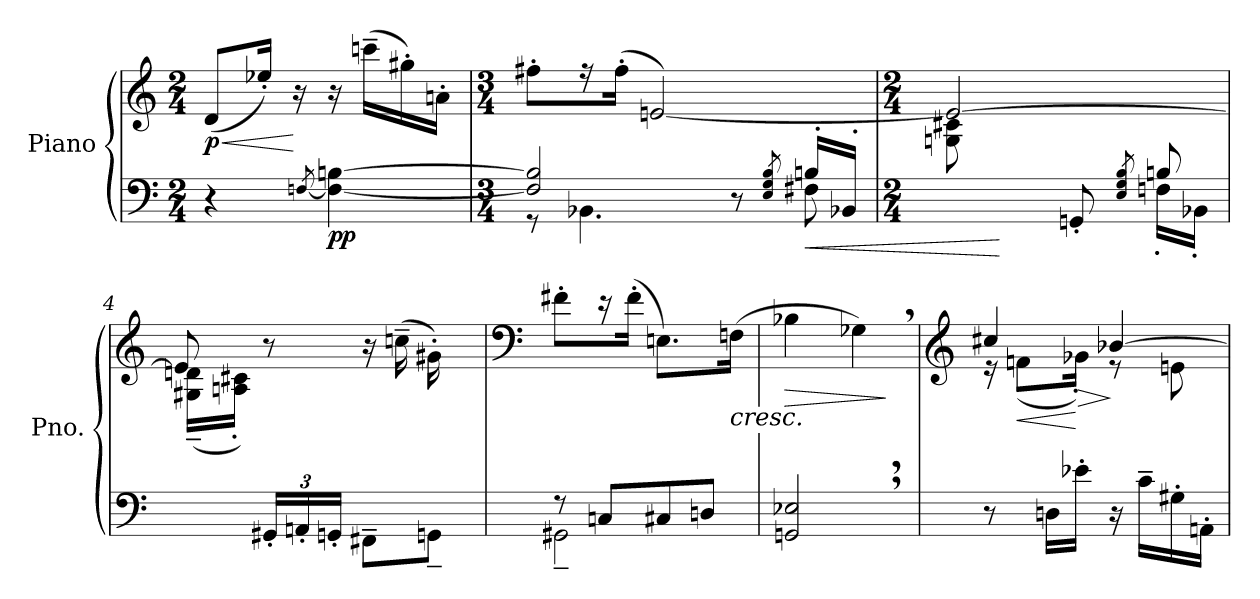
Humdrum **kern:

**kern	**kern	**dynam
*part1	*part1	*part1
*staff2	*staff1	*staff1/2
*I"Piano	*	*
*I'Pno.	*	*
*clefF4	*clefG2	*
*k[]	*k[]	*
*M2/4	*M2/4	*
*MM70	*MM70	*
=1	=1	=1
!	!	!LO:HP:b
!	!	!LO:DY:n=1:b
4r	(<8d/L	< p
.	16ee-X'/Jk)	.
.	16r	[
[8qFn/	.	.
!	!	!LO:DY:n=2:b=2
4F\_ [4Bn\	16r	pp
.	(>16cccn~\LL	.
.	16gg#X'\)	.
.	16an'\JJ	.
=2	=2	=2
*M3/4	*M3/4	*
*^	*	*
2F/] 2B/]	8r	8ff#X'\L	.
.	4.BB-X\	16r	.
.	.	(>16ff#'\Jk	.
.	.	[2en/)	.
8r	8ryy	.	.
8qE/ 8qG/ 8qB/	.	.	.
!	!	!	!LO:HP:b=2
16Bn'/LL	8F#X\	.	<
16BB-X'/JJ	.	.	.
=3	=3	=3	=3
*M2/4	*	*M2/4	*
*	*	*^	*
8ryy	4.ryy	2e/_	8Gn\ 8c#X\L	.
16GG#X'/L	.	.	4.ryy	[
16AAn'/JJ	.	.	.	.
8GGn'/	.	.	.	.
8qE/ 8qG/ 8qB/	.	.	.	.
8Bn/	16Fn'\LL	.	.	.
.	16BB-X'\JJ	.	.	.
!!LO:LB:g=z	!!
=4	=4	=4	=4	=4
4..ryy	8ryy	8e/]	(<16G#X\~ 16dn\~LL	.
.	.	.	16An\' 16c#X\'JJ)	.
*	*Xbrackettup	*	*	*
.	24GG#X'/LL	8r	16ryy	.
.	24AAn'/	.	.	.
.	.	.	4ryy	.
.	24GGn'/JJ	.	.	.
.	8FF#X~\L	16r	.	.
.	.	(>16ccn~\LL	.	.
.	8GGn~\J	16g#X'\)	.	.
16An'/JJ	.	16ryy	16ryy	.
*	*	*v	*v	*
=5	=5	=5	=5
*	*	*clefF4	*
8r	2GG#X~\	8f#X'\L	.
8Cn/L	.	16r	.
.	.	(>16f#'\Jk	.
8C#X/	.	8.En\L)	.
8Dn/J	.	.	.
!	!	!	!LO:HP:b
.	.	(>16Fn\Jk	<
*v	*v	*	*
=6	=6	=6
!	!	!LO:HP:b
2GGn/, 2E-X/,	4B-X\	>
.	4G-X,\)	[
.	.	]
=7	=7	=7
*	*clefG2	*
*	*^	*
8r	4cc#X/	16r	.
!	!	!	!LO:HP:b
.	.	(<8fn\L	<
16Dn\LL	.	.	.
!	!	!	!LO:HP:n=1:b
16e-X'\JJ	.	16g-X'\Jk)	[ >
16r	[4b-X/	8r	]
16c~\LL	.	.	.
16G#X'\	.	8en\	.
16AAn'\JJ	.	.	.
*	*v	*v	*
=	=	=
*-	*-	*-
